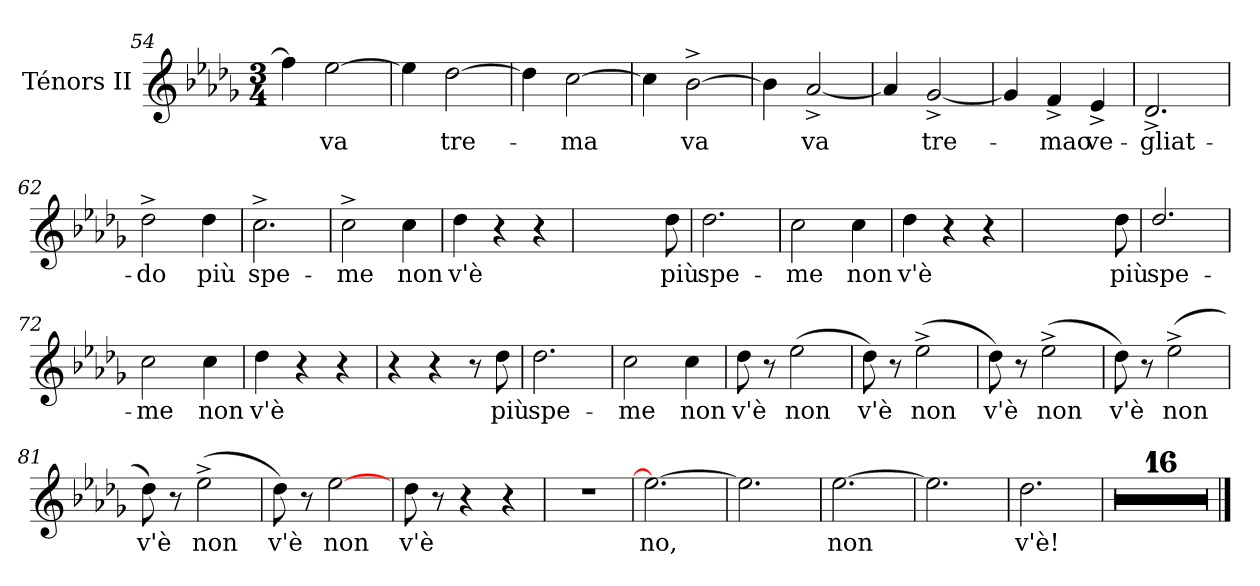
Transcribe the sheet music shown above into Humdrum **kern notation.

**kern	**text
*part1	*part1
*staff1	*staff1
*I"Ténors II	*
*I'T. 2	*
*clefG2	*
*ITrd7c12	*
*k[b-e-a-d-g-]	*
*D-:	*
*M3/4	*
=54	=54
4f\]	.
[2e-\	va
=55	=55
4e-\]	.
[2d-\	tre-
=56	=56
4d-\]	.
[2c\	-ma
!!LO:PB:g=z
=57	=57
4c\]	.
[2B-^\	va
=58	=58
4B-\]	.
[2A-^/	va
=59	=59
4A-/]	.
[2G-^/	tre-
=60	=60
4G-/]	.
4F^/	-mao
4E-^/	ve-
=61	=61
2.D-^/	-gliat-
=62	=62
2d-^\	-do
4d-\	più
!!LO:PB:g=z
=63	=63
2.c^\	spe-
=64	=64
2c^\	-me
4c\	non
=65	=65
4d-\	v'è
4r	.
4r	.
=66	=66
2ryy	.
8ryy	.
8d-\	più
=67	=67
2.d-\	spe-
!!LO:PB:g=z
=68	=68
2c\	-me
4c\	non
!!LO:PB:g=z
=69	=69
4d-\	v'è
4r	.
4r	.
=70	=70
2ryy	.
8ryy	.
8d-\	più
=71	=71
2.d-/	spe-
=72	=72
2c\	-me
4c\	non
!!LO:PB:g=z
=73	=73
4d-\	v'è
4r	.
4r	.
=74	=74
4r	.
4r	.
8r	.
8d-\	più
=75	=75
2.d-\	spe-
=76	=76
2c\	-me
4c\	non
!!LO:PB:g=z
=77	=77
8d-\	v'è
8r	.
(2e-\	non
=78	=78
8d-\)	v'è
8r	.
(2e-^\	non
=79	=79
8d-\)	v'è
8r	.
(2e-^\	non
=80	=80
8d-\)	v'è
8r	.
(2e-^\	non
=81	=81
8d-\)	v'è
8r	.
(>2e-^\	non
!!LO:PB:g=z
=82	=82
8d-\)	v'è
8r	.
[2e-\	non
=83	=83
8d-\	v'è
8r	.
4r	.
4r	.
=84	=84
2.r	.
=85	=85
2.e-\_	no,
=86	=86
2.e-\]	.
!!LO:PB:g=z
=87	=87
[2.e-\	non
=88	=88
2.e-\]	.
=89	=89
2.d-\	v'è!
=90	=90
2.r	.
=91	=91
2.r	.
=92	=92
2.r	.
!!LO:PB:g=z
=93	=93
2.r	.
=94	=94
2.r	.
=95	=95
2.r	.
=96	=96
2.r	.
=97	=97
2.r	.
=98	=98
2.r	.
=99	=99
2.r	.
=100	=100
2.r	.
!!LO:PB:g=z
=101	=101
2.r	.
=102	=102
2.r	.
=103	=103
2.r	.
=104	=104
2.r	.
=105	=105
2.r	.
==	==
*-	*-
